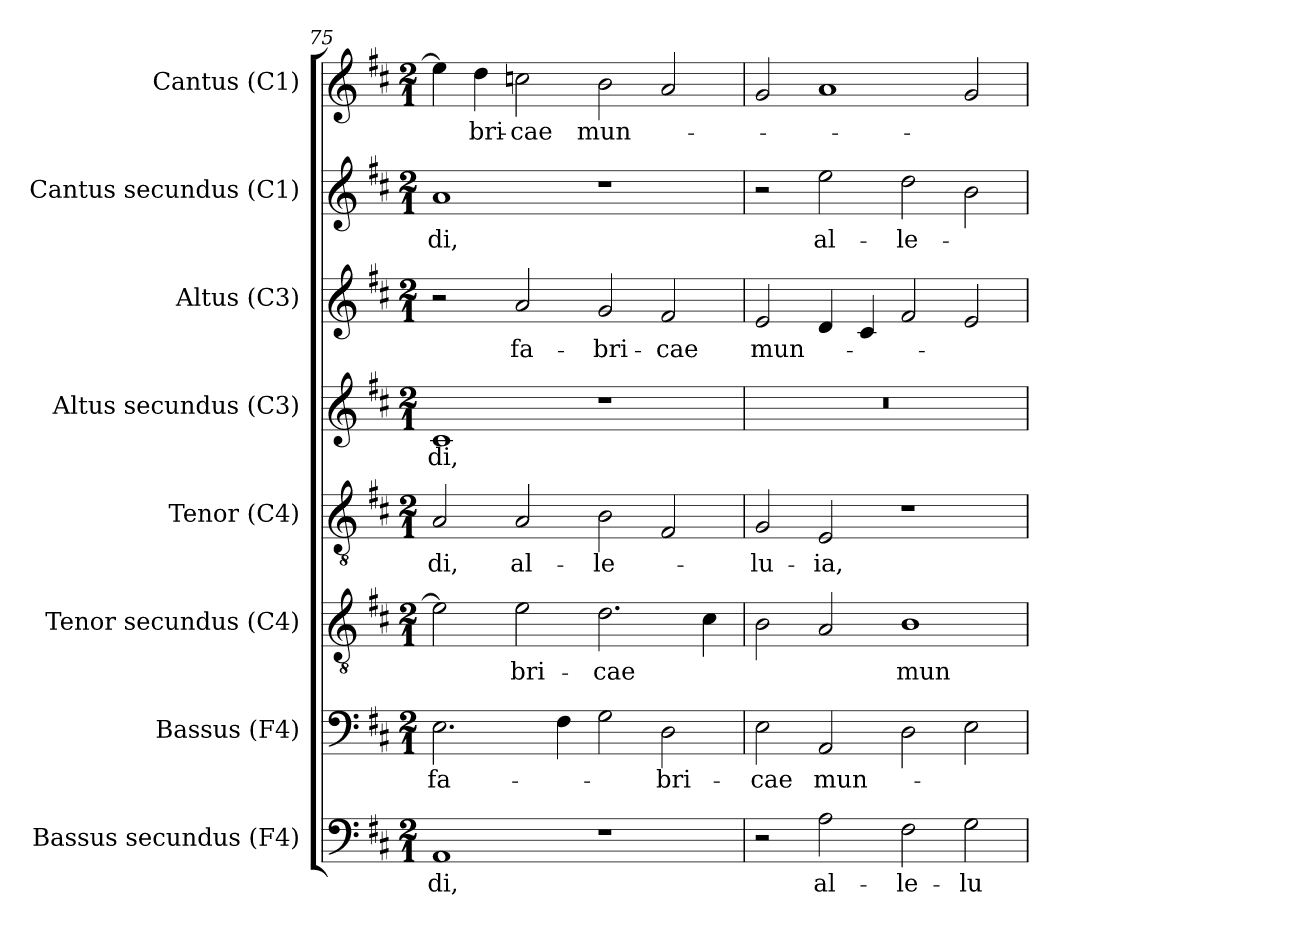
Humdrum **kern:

**kern	**text	**kern	**text	**kern	**text	**kern	**text	**kern	**text	**kern	**text	**kern	**text	**kern	**text
*part8	*part8	*part7	*part7	*part6	*part6	*part5	*part5	*part4	*part4	*part3	*part3	*part2	*part2	*part1	*part1
*staff8	*staff8	*staff7	*staff7	*staff6	*staff6	*staff5	*staff5	*staff4	*staff4	*staff3	*staff3	*staff2	*staff2	*staff1	*staff1
*I"Bassus secundus (F4)	*	*I"Bassus (F4)	*	*I"Tenor secundus (C4)	*	*I"Tenor (C4)	*	*I"Altus secundus (C3)	*	*I"Altus (C3)	*	*I"Cantus secundus (C1)	*	*I"Cantus (C1)	*
*I'B2	*	*I'B.	*	*I'T2	*	*I'T.	*	*I'A2	*	*I'A.	*	*I'C2	*	*I'C.	*
*clefF4	*	*clefF4	*	*clefGv2	*	*clefGv2	*	*clefG2	*	*clefG2	*	*clefG2	*	*clefG2	*
*	*	*	*	*	*	*ITrd7c12	*	*	*	*	*	*	*	*	*
*k[f#c#]	*	*k[f#c#]	*	*k[f#c#]	*	*k[f#c#]	*	*k[f#c#]	*	*k[f#c#]	*	*k[f#c#]	*	*k[f#c#]	*
*D:	*	*D:	*	*D:	*	*D:	*	*D:	*	*D:	*	*D:	*	*D:	*
*M2/1	*	*M2/1	*	*M2/1	*	*M2/1	*	*M2/1	*	*M2/1	*	*M2/1	*	*M2/1	*
=75	=75	=75	=75	=75	=75	=75	=75	=75	=75	=75	=75	=75	=75	=75	=75
!	!LO:LY:b:color=#000000	!	!	!	!	!	!	!	!	!	!	!	!	!	!
!	!	!	!LO:LY:b:color=#000000	!	!	!	!	!	!	!	!	!	!	!	!
!	!	!	!	!	!	!	!LO:LY:b:color=#000000	!	!	!	!	!	!	!	!
!	!	!	!	!	!	!	!	!	!LO:LY:b:color=#000000	!	!	!	!	!	!
!	!	!	!	!	!	!	!	!	!	!	!	!	!LO:LY:b:color=#000000	!	!
1AAi	-di,	2.Ei\	fa-	2ei\]	.	2AAi/	-di,	1c#i	-di,	2r	.	1ai	-di,	4eei\]	.
!	!	!	!	!	!	!	!	!	!	!	!	!	!	!	!LO:LY:b:color=#000000
.	.	.	.	.	.	.	.	.	.	.	.	.	.	4ddi\	-bri-
!	!	!	!	!	!LO:LY:b:color=#000000	!	!	!	!	!	!	!	!	!	!
!	!	!	!	!	!	!	!LO:LY:b:color=#000000	!	!	!	!	!	!	!	!
!	!	!	!	!	!	!	!	!	!	!	!LO:LY:b:color=#000000	!	!	!	!
!	!	!	!	!	!	!	!	!	!	!	!	!	!	!	!LO:LY:b:color=#000000
.	.	.	.	2ei\	-bri-	2AAi/	al-	.	.	2ai/	fa-	.	.	2ccni\	-cae
.	.	4F#i\	.	.	.	.	.	.	.	.	.	.	.	.	.
!	!	!	!	!	!LO:LY:b:color=#000000	!	!	!	!	!	!	!	!	!	!
!	!	!	!	!	!	!	!LO:LY:b:color=#000000	!	!	!	!	!	!	!	!
!	!	!	!	!	!	!	!	!	!	!	!LO:LY:b:color=#000000	!	!	!	!
!	!	!	!	!	!	!	!	!	!	!	!	!	!	!	!LO:LY:b:color=#000000
1r	.	2Gi\	.	2.di\	-cae	2BBi\	-le-	1r	.	2gi/	-bri-	1r	.	2bi\	mun-
!	!	!	!LO:LY:b:color=#000000	!	!	!	!	!	!	!	!	!	!	!	!
!	!	!	!	!	!	!	!	!	!	!	!LO:LY:b:color=#000000	!	!	!	!
.	.	2Di\	-bri-	.	.	2FF#i/	.	.	.	2f#i/	-cae	.	.	2ai/	.
.	.	.	.	4c#i\	.	.	.	.	.	.	.	.	.	.	.
=76	=76	=76	=76	=76	=76	=76	=76	=76	=76	=76	=76	=76	=76	=76	=76
!	!	!	!LO:LY:b:color=#000000	!	!	!	!	!	!	!	!	!	!	!	!
!	!	!	!	!	!	!	!LO:LY:b:color=#000000	!LO:N:vis=1	!	!	!	!	!	!	!
!	!	!	!	!	!	!	!	!	!	!	!LO:LY:b:color=#000000	!	!	!	!
2r	.	2Ei\	-cae	2Bi\	.	2GGi/	-lu-	0r	.	2ei/	mun-	2r	.	2gi/	.
!	!LO:LY:b:color=#000000	!	!	!	!	!	!	!	!	!	!	!	!	!	!
!	!	!	!LO:LY:b:color=#000000	!	!	!	!	!	!	!	!	!	!	!	!
!	!	!	!	!	!	!	!LO:LY:b:color=#000000	!	!	!	!	!	!	!	!
!	!	!	!	!	!	!	!	!	!	!	!	!	!LO:LY:b:color=#000000	!	!
2Ai\	al-	2AAi/	mun-	2Ai/	.	2EEi/	-ia,	.	.	4di/	.	2eei\	al-	1ai	.
.	.	.	.	.	.	.	.	.	.	4c#i/	.	.	.	.	.
!	!LO:LY:b:color=#000000	!	!	!	!	!	!	!	!	!	!	!	!	!	!
!	!	!	!	!	!LO:LY:b:color=#000000	!	!	!	!	!	!	!	!	!	!
!	!	!	!	!	!	!	!	!	!	!	!	!	!LO:LY:b:color=#000000	!	!
2F#i\	-le-	2Di\	.	1Bi	mun-	1r	.	.	.	2f#i/	.	2ddi\	-le-	.	.
!	!LO:LY:b:color=#000000	!	!	!	!	!	!	!	!	!	!	!	!	!	!
2Gi\	-lu-	2Ei\	.	.	.	.	.	.	.	2ei/	.	2bi\	.	2gi/	.
=	=	=	=	=	=	=	=	=	=	=	=	=	=	=	=
*-	*-	*-	*-	*-	*-	*-	*-	*-	*-	*-	*-	*-	*-	*-	*-
